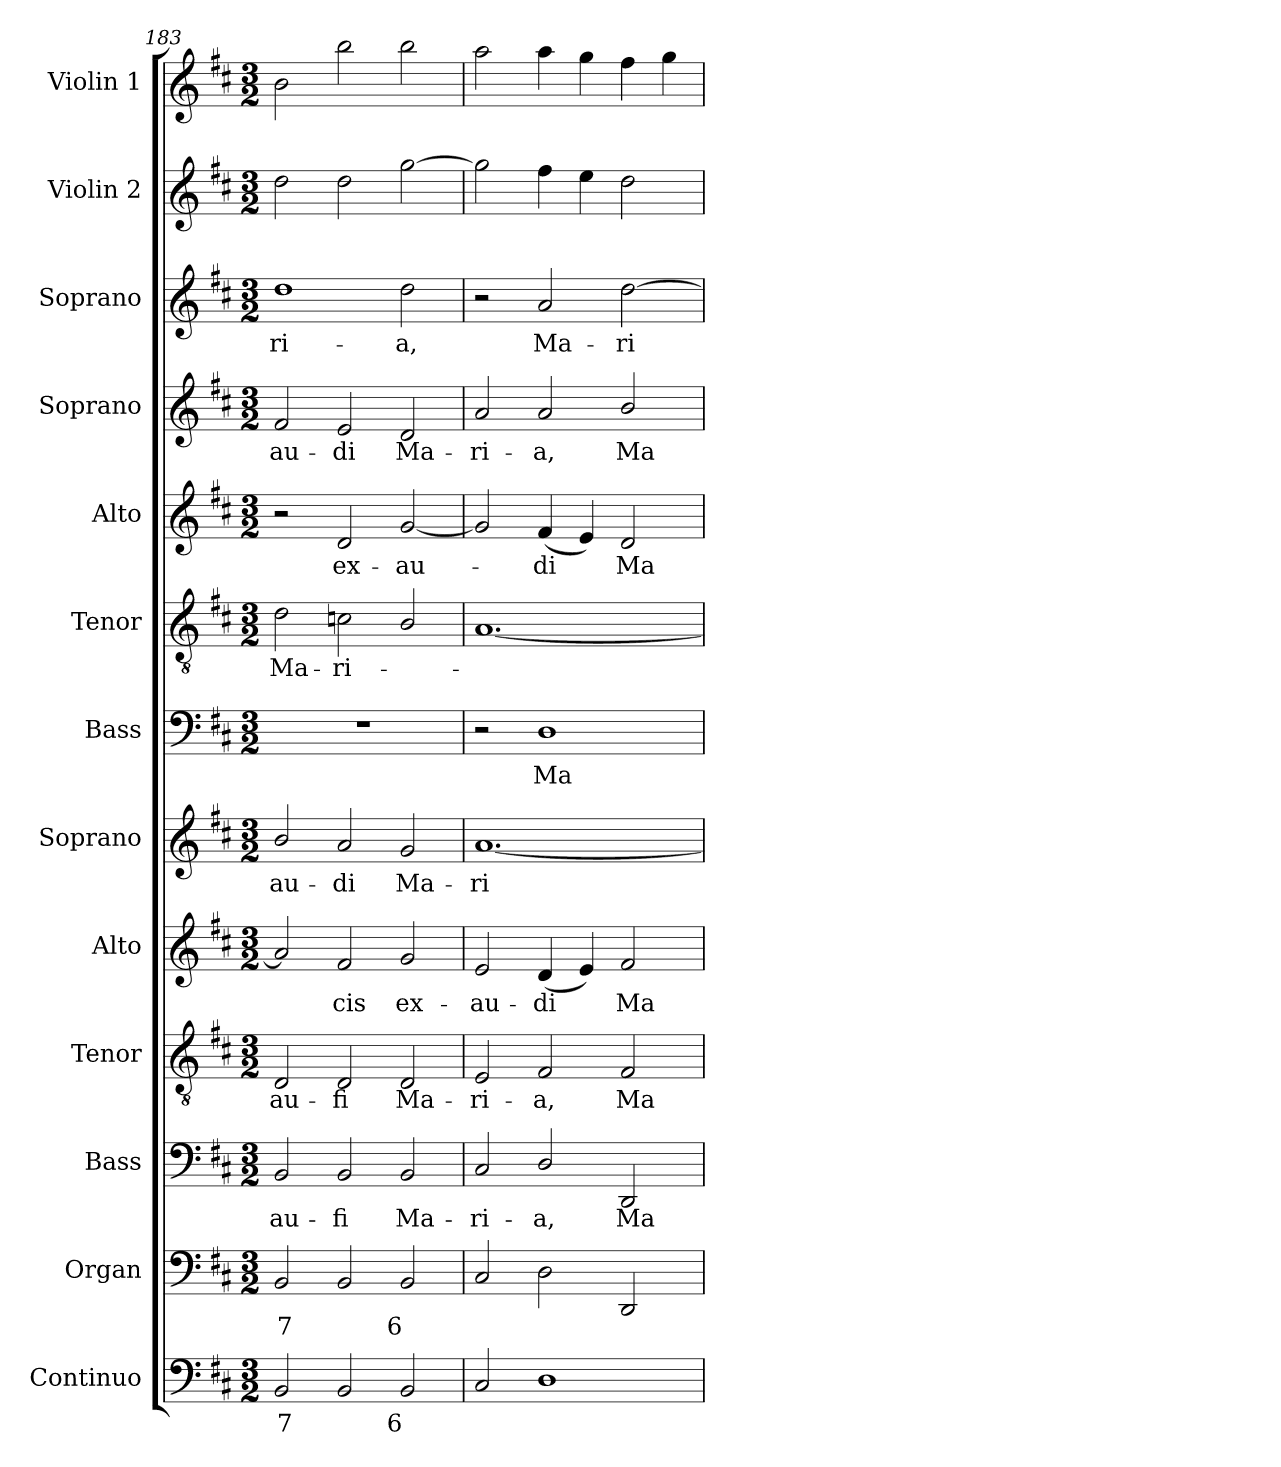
**kern	**text	**kern	**text	**kern	**text	**kern	**text	**kern	**text	**kern	**text	**kern	**text	**kern	**text	**kern	**text	**kern	**text	**kern	**text	**kern	**kern
*part13	*part13	*part12	*part12	*part11	*part11	*part10	*part10	*part9	*part9	*part8	*part8	*part7	*part7	*part6	*part6	*part5	*part5	*part4	*part4	*part3	*part3	*part2	*part1
*staff13	*staff13	*staff12	*staff12	*staff11	*staff11	*staff10	*staff10	*staff9	*staff9	*staff8	*staff8	*staff7	*staff7	*staff6	*staff6	*staff5	*staff5	*staff4	*staff4	*staff3	*staff3	*staff2	*staff1
*I"Continuo	*	*I"Organ	*	*I"Bass	*	*I"Tenor	*	*I"Alto	*	*I"Soprano	*	*I"Bass	*	*I"Tenor	*	*I"Alto	*	*I"Soprano	*	*I"Soprano	*	*I"Violin 2	*I"Violin 1
*I'Cont.	*	*I'Org.	*	*I'B.	*	*I'T.	*	*I'A.	*	*I'S.	*	*I'B.	*	*I'T.	*	*I'A.	*	*I'S.	*	*I'S.	*	*I'Vln. 2	*I'Vln. 1
*clefF4	*	*clefF4	*	*clefF4	*	*clefGv2	*	*clefG2	*	*clefG2	*	*clefF4	*	*clefGv2	*	*clefG2	*	*clefG2	*	*clefG2	*	*clefG2	*clefG2
*	*	*	*	*	*	*ITrd7c12	*	*	*	*	*	*	*	*ITrd7c12	*	*	*	*	*	*	*	*	*
*k[f#c#]	*	*k[f#c#]	*	*k[f#c#]	*	*k[f#c#]	*	*k[f#c#]	*	*k[f#c#]	*	*k[f#c#]	*	*k[f#c#]	*	*k[f#c#]	*	*k[f#c#]	*	*k[f#c#]	*	*k[f#c#]	*k[f#c#]
*D:	*	*D:	*	*D:	*	*D:	*	*D:	*	*D:	*	*D:	*	*D:	*	*D:	*	*D:	*	*D:	*	*D:	*D:
*M3/2	*	*M3/2	*	*M3/2	*	*M3/2	*	*M3/2	*	*M3/2	*	*M3/2	*	*M3/2	*	*M3/2	*	*M3/2	*	*M3/2	*	*M3/2	*M3/2
=183	=183	=183	=183	=183	=183	=183	=183	=183	=183	=183	=183	=183	=183	=183	=183	=183	=183	=183	=183	=183	=183	=183	=183
!	!LO:LY:b:color=#000000	!	!	!	!	!	!	!	!	!	!	!	!	!	!	!	!	!	!	!	!	!	!
!	!	!	!LO:LY:b:color=#000000	!	!	!	!	!	!	!	!	!	!	!	!	!	!	!	!	!	!	!	!
!	!	!	!	!	!LO:LY:b:color=#000000	!	!	!	!	!	!	!	!	!	!	!	!	!	!	!	!	!	!
!	!	!	!	!	!	!	!LO:LY:b:color=#000000	!	!	!	!	!	!	!	!	!	!	!	!	!	!	!	!
!	!	!	!	!	!	!	!	!	!	!	!LO:LY:b:color=#000000	!LO:N:vis=1	!	!	!	!	!	!	!	!	!	!	!
!	!	!	!	!	!	!	!	!	!	!	!	!	!	!	!LO:LY:b:color=#000000	!	!	!	!	!	!	!	!
!	!	!	!	!	!	!	!	!	!	!	!	!	!	!	!	!	!	!	!LO:LY:b:color=#000000	!	!	!	!
!	!	!	!	!	!	!	!	!	!	!	!	!	!	!	!	!	!	!	!	!	!LO:LY:b:color=#000000	!	!
2BBi/	7	2BBi/	7	2BBi/	-au-	2DDi/	-au-	2ai/]	.	2bi/	-au-	1.r	.	2Di\	Ma-	2r	.	2f#i/	-au-	1ddi	-ri-	2ddi\	2bi\
!	!	!	!	!	!LO:LY:b:color=#000000	!	!	!	!	!	!	!	!	!	!	!	!	!	!	!	!	!	!
!	!	!	!	!	!	!	!LO:LY:b:color=#000000	!	!	!	!	!	!	!	!	!	!	!	!	!	!	!	!
!	!	!	!	!	!	!	!	!	!LO:LY:b:color=#000000	!	!	!	!	!	!	!	!	!	!	!	!	!	!
!	!	!	!	!	!	!	!	!	!	!	!LO:LY:b:color=#000000	!	!	!	!	!	!	!	!	!	!	!	!
!	!	!	!	!	!	!	!	!	!	!	!	!	!	!	!LO:LY:b:color=#000000	!	!	!	!	!	!	!	!
!	!	!	!	!	!	!	!	!	!	!	!	!	!	!	!	!	!LO:LY:b:color=#000000	!	!	!	!	!	!
!	!	!	!	!	!	!	!	!	!	!	!	!	!	!	!	!	!	!	!LO:LY:b:color=#000000	!	!	!	!
2BBi/	.	2BBi/	.	2BBi/	-fi	2DDi/	-fi	2f#i/	-cis	2ai/	-di	.	.	2Cni\	-ri-	2di/	ex-	2ei/	-di	.	.	2ddi\	2bbi\
!	!LO:LY:b:color=#000000	!	!	!	!	!	!	!	!	!	!	!	!	!	!	!	!	!	!	!	!	!	!
!	!	!	!LO:LY:b:color=#000000	!	!	!	!	!	!	!	!	!	!	!	!	!	!	!	!	!	!	!	!
!	!	!	!	!	!LO:LY:b:color=#000000	!	!	!	!	!	!	!	!	!	!	!	!	!	!	!	!	!	!
!	!	!	!	!	!	!	!LO:LY:b:color=#000000	!	!	!	!	!	!	!	!	!	!	!	!	!	!	!	!
!	!	!	!	!	!	!	!	!	!LO:LY:b:color=#000000	!	!	!	!	!	!	!	!	!	!	!	!	!	!
!	!	!	!	!	!	!	!	!	!	!	!LO:LY:b:color=#000000	!	!	!	!	!	!	!	!	!	!	!	!
!	!	!	!	!	!	!	!	!	!	!	!	!	!	!	!	!	!LO:LY:b:color=#000000	!	!	!	!	!	!
!	!	!	!	!	!	!	!	!	!	!	!	!	!	!	!	!	!	!	!LO:LY:b:color=#000000	!	!	!	!
!	!	!	!	!	!	!	!	!	!	!	!	!	!	!	!	!	!	!	!	!	!LO:LY:b:color=#000000	!	!
2BBi/	6	2BBi/	6	2BBi/	Ma-	2DDi/	Ma-	2gi/	ex-	2gi/	Ma-	.	.	2BBi/	.	[<2gi/	-au-	2di/	Ma-	2ddi\	-a,	[>2ggi\	2bbi\
=184	=184	=184	=184	=184	=184	=184	=184	=184	=184	=184	=184	=184	=184	=184	=184	=184	=184	=184	=184	=184	=184	=184	=184
!	!	!	!	!	!LO:LY:b:color=#000000	!	!	!	!	!	!	!	!	!	!	!	!	!	!	!	!	!	!
!	!	!	!	!	!	!	!LO:LY:b:color=#000000	!	!	!	!	!	!	!	!	!	!	!	!	!	!	!	!
!	!	!	!	!	!	!	!	!	!LO:LY:b:color=#000000	!	!	!	!	!	!	!	!	!	!	!	!	!	!
!	!	!	!	!	!	!	!	!	!	!	!LO:LY:b:color=#000000	!	!	!	!	!	!	!	!	!	!	!	!
!	!	!	!	!	!	!	!	!	!	!	!	!	!	!	!	!	!	!	!LO:LY:b:color=#000000	!	!	!	!
2C#i/	.	2C#i/	.	2C#i/	-ri-	2EEi/	-ri-	2ei/	-au-	[<1.ai	-ri-	2r	.	[<1.AAi	.	2gi/]	.	2ai/	-ri-	2r	.	2ggi\]	2aai\
!	!	!	!	!	!LO:LY:b:color=#000000	!	!	!	!	!	!	!	!	!	!	!	!	!	!	!	!	!	!
!	!	!	!	!	!	!	!LO:LY:b:color=#000000	!	!	!	!	!	!	!	!	!	!	!	!	!	!	!	!
!	!	!	!	!	!	!	!	!	!LO:LY:b:color=#000000	!	!	!	!	!	!	!	!	!	!	!	!	!	!
!	!	!	!	!	!	!	!	!	!	!	!	!	!LO:LY:b:color=#000000	!	!	!	!	!	!	!	!	!	!
!	!	!	!	!	!	!	!	!	!	!	!	!	!	!	!	!	!LO:LY:b:color=#000000	!	!	!	!	!	!
!	!	!	!	!	!	!	!	!	!	!	!	!	!	!	!	!	!	!	!LO:LY:b:color=#000000	!	!	!	!
!	!	!	!	!	!	!	!	!	!	!	!	!	!	!	!	!	!	!	!	!	!LO:LY:b:color=#000000	!	!
1Di	.	2Di\	.	2Di/	-a,	2FF#i/	-a,	(4di/	-di	.	.	1Di	Ma-	.	.	(4f#i/	-di	2ai/	-a,	2ai/	Ma-	4ff#i\	4aai\
.	.	.	.	.	.	.	.	4ei/)	.	.	.	.	.	.	.	4ei/)	.	.	.	.	.	4eei\	4ggi\
!	!	!	!	!	!LO:LY:b:color=#000000	!	!	!	!	!	!	!	!	!	!	!	!	!	!	!	!	!	!
!	!	!	!	!	!	!	!LO:LY:b:color=#000000	!	!	!	!	!	!	!	!	!	!	!	!	!	!	!	!
!	!	!	!	!	!	!	!	!	!LO:LY:b:color=#000000	!	!	!	!	!	!	!	!	!	!	!	!	!	!
!	!	!	!	!	!	!	!	!	!	!	!	!	!	!	!	!	!LO:LY:b:color=#000000	!	!	!	!	!	!
!	!	!	!	!	!	!	!	!	!	!	!	!	!	!	!	!	!	!	!LO:LY:b:color=#000000	!	!	!	!
!	!	!	!	!	!	!	!	!	!	!	!	!	!	!	!	!	!	!	!	!	!LO:LY:b:color=#000000	!	!
.	.	2DDi/	.	2DDi/	Ma-	2FF#i/	Ma-	2f#i/	Ma-	.	.	.	.	.	.	2di/	Ma-	2bi/	Ma-	[>2ddi\	-ri-	2ddi\	4ff#i\
.	.	.	.	.	.	.	.	.	.	.	.	.	.	.	.	.	.	.	.	.	.	.	4ggi\
=	=	=	=	=	=	=	=	=	=	=	=	=	=	=	=	=	=	=	=	=	=	=	=
*-	*-	*-	*-	*-	*-	*-	*-	*-	*-	*-	*-	*-	*-	*-	*-	*-	*-	*-	*-	*-	*-	*-	*-
